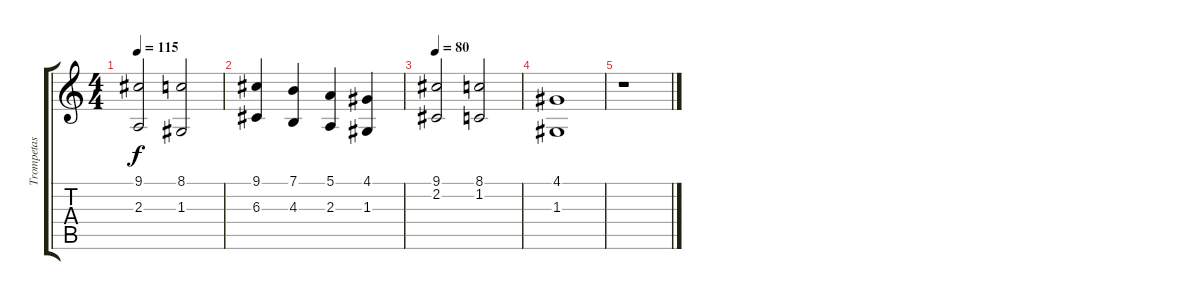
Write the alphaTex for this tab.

\track ("Trompetas" "Trompetas") {instrument brasssection}
\staff {score tabs}
\tuning (E4 B3 G3 D3 A2 E2) {hide}
\ts (4 4)
\tempo 115
\clef g2
\ks c
(9.1 2.3).2{dy f} (8.1 1.3).2 |
(9.1 6.3).4 (7.1 4.3).4 (5.1 2.3).4 (4.1 1.3).4 |
\tempo 80
(9.1 2.2).2 (8.1 1.2).2 |
(4.1 1.3).1 |
r.1
